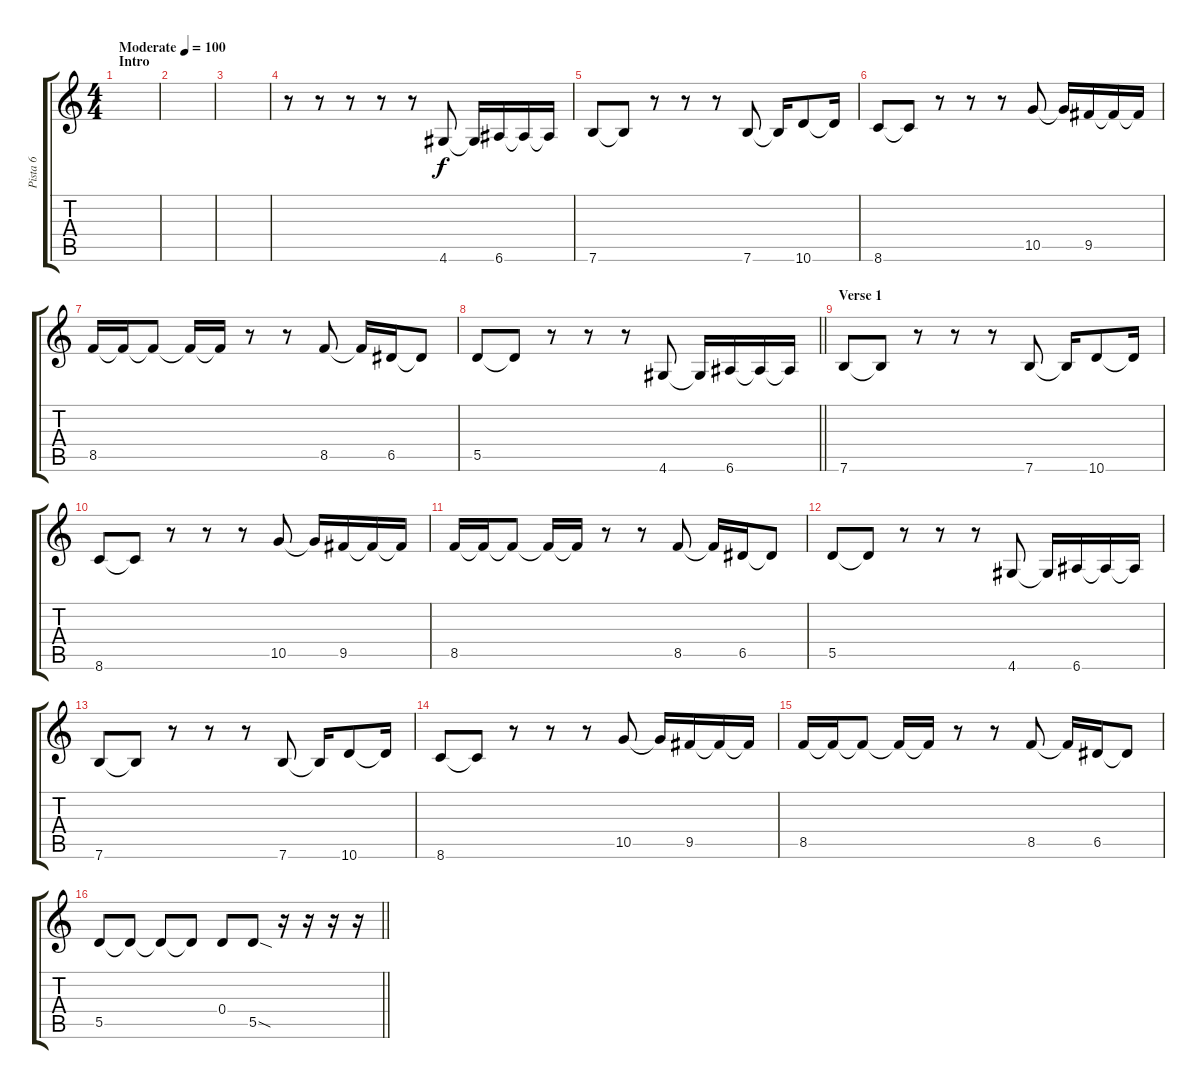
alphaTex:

\track ("Pista 6" "Pista 6") {instrument distortionguitar}
\staff {score tabs}
\tuning (E4 B3 G3 D3 A2 E2) {hide}
\ts (4 4)
\section ("" "Intro")
\tempo (100 "Moderate")
\clef g2
\ks c
|
|
|
r.8 r.8 r.8 r.8 r.8 4.6.8 4.6{t}.16 6.6.16 6.6{t}.16 6.6{t}.16 |
7.6.8 7.6{t}.8 r.8 r.8 r.8 7.6.8 7.6{t}.16 10.6.8 10.6{t}.16 |
8.6.8 8.6{t}.8 r.8 r.8 r.8 10.5.8 10.5{t}.16 9.5.16 9.5{t}.16 9.5{t}.16 |
8.5.16 8.5{t}.16 8.5{t}.8 8.5{t}.16 8.5{t}.16 r.8 r.8 8.5.8 8.5{t}.16 6.5.16 6.5{t}.8 |
\barLineRight lightlight
5.5.8 5.5{t}.8 r.8 r.8 r.8 4.6.8 4.6{t}.16 6.6.16 6.6{t}.16 6.6{t}.16 |
\section ("" "Verse 1")
7.6.8 7.6{t}.8 r.8 r.8 r.8 7.6.8 7.6{t}.16 10.6.8 10.6{t}.16 |
8.6.8 8.6{t}.8 r.8 r.8 r.8 10.5.8 10.5{t}.16 9.5.16 9.5{t}.16 9.5{t}.16 |
8.5.16 8.5{t}.16 8.5{t}.8 8.5{t}.16 8.5{t}.16 r.8 r.8 8.5.8 8.5{t}.16 6.5.16 6.5{t}.8 |
5.5.8 5.5{t}.8 r.8 r.8 r.8 4.6.8 4.6{t}.16 6.6.16 6.6{t}.16 6.6{t}.16 |
7.6.8 7.6{t}.8 r.8 r.8 r.8 7.6.8 7.6{t}.16 10.6.8 10.6{t}.16 |
8.6.8 8.6{t}.8 r.8 r.8 r.8 10.5.8 10.5{t}.16 9.5.16 9.5{t}.16 9.5{t}.16 |
8.5.16 8.5{t}.16 8.5{t}.8 8.5{t}.16 8.5{t}.16 r.8 r.8 8.5.8 8.5{t}.16 6.5.16 6.5{t}.8 |
\barLineRight lightlight
5.5.8 5.5{t}.8 5.5{t}.8 5.5{t}.8 0.4.8 5.5{sod}.8 r.16 r.16 r.16 r.16
